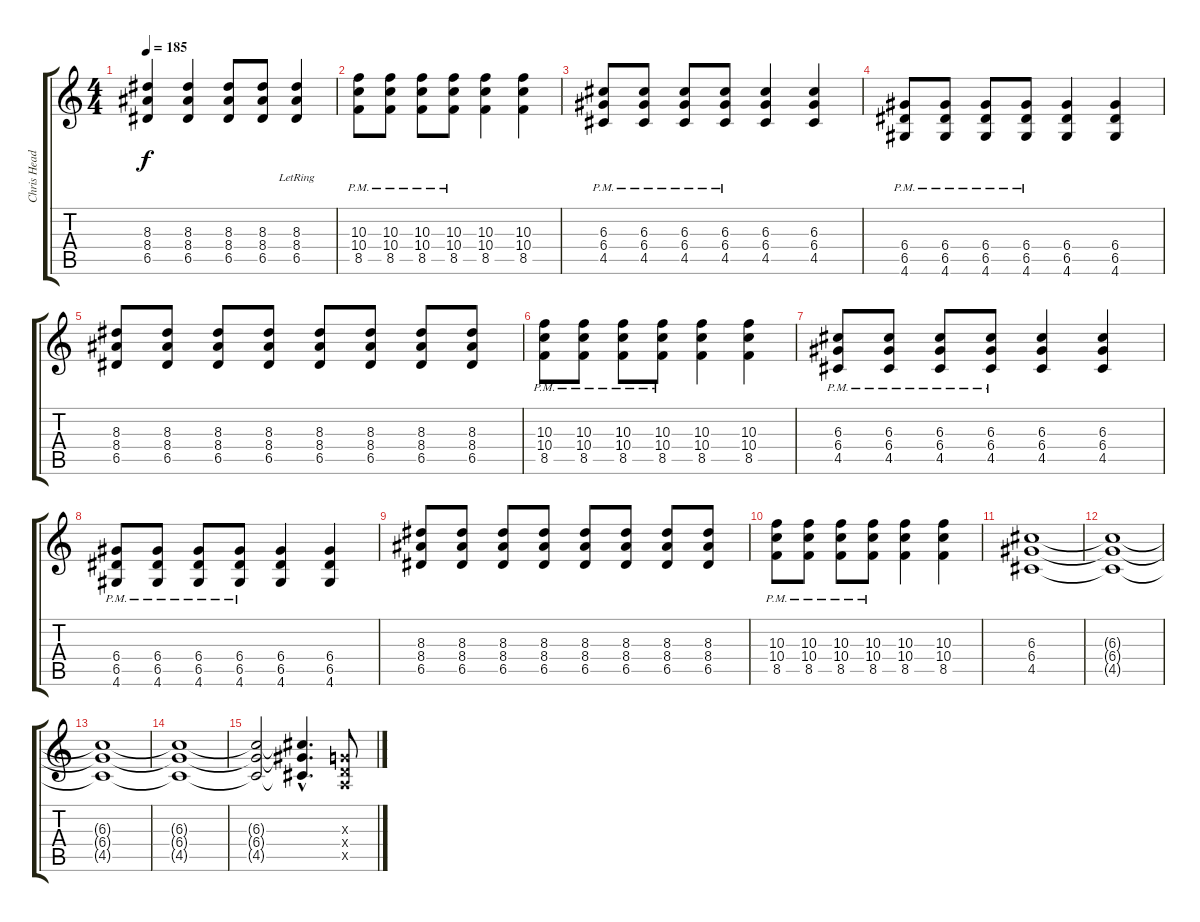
\track ("Chris Head" "Chris Head") {instrument distortionguitar}
\staff {score tabs}
\tuning (E4 B3 G3 D3 A2 E2) {hide}
\ts (4 4)
\tempo 185
\clef g2
\ks c
(8.3 8.4 6.5).4{dy f} (8.3 8.4 6.5).4 (8.3 8.4 6.5).8 (8.3 8.4 6.5).8 (8.3 8.4{lr} 6.5{lr}).4 |
(10.3{pm} 10.4{pm} 8.5{pm}).8 (10.3{pm} 10.4{pm} 8.5{pm}).8 (10.3{pm} 10.4{pm} 8.5{pm}).8 (10.3{pm} 10.4{pm} 8.5{pm}).8 (10.3 10.4 8.5).4 (10.3 10.4 8.5).4 |
(6.3{pm} 6.4{pm} 4.5{pm}).8 (6.3{pm} 6.4{pm} 4.5{pm}).8 (6.3{pm} 6.4{pm} 4.5{pm}).8 (6.3{pm} 6.4{pm} 4.5{pm}).8 (6.3 6.4 4.5).4 (6.3 6.4 4.5).4 |
(6.4{pm} 6.5{pm} 4.6{pm}).8 (6.4{pm} 6.5{pm} 4.6{pm}).8 (6.4{pm} 6.5{pm} 4.6{pm}).8 (6.4{pm} 6.5{pm} 4.6{pm}).8 (6.4 6.5 4.6).4 (6.4 6.5 4.6).4 |
(8.3 8.4 6.5).8 (8.3 8.4 6.5).8 (8.3 8.4 6.5).8 (8.3 8.4 6.5).8 (8.3 8.4 6.5).8 (8.3 8.4 6.5).8 (8.3 8.4 6.5).8 (8.3 8.4 6.5).8 |
(10.3{pm} 10.4{pm} 8.5{pm}).8 (10.3{pm} 10.4{pm} 8.5{pm}).8 (10.3{pm} 10.4{pm} 8.5{pm}).8 (10.3{pm} 10.4{pm} 8.5{pm}).8 (10.3 10.4 8.5).4 (10.3 10.4 8.5).4 |
(6.3{pm} 6.4{pm} 4.5{pm}).8 (6.3{pm} 6.4{pm} 4.5{pm}).8 (6.3{pm} 6.4{pm} 4.5{pm}).8 (6.3{pm} 6.4{pm} 4.5{pm}).8 (6.3 6.4 4.5).4 (6.3 6.4 4.5).4 |
(6.4{pm} 6.5{pm} 4.6{pm}).8 (6.4{pm} 6.5{pm} 4.6{pm}).8 (6.4{pm} 6.5{pm} 4.6{pm}).8 (6.4{pm} 6.5{pm} 4.6{pm}).8 (6.4 6.5 4.6).4 (6.4 6.5 4.6).4 |
(8.3 8.4 6.5).8 (8.3 8.4 6.5).8 (8.3 8.4 6.5).8 (8.3 8.4 6.5).8 (8.3 8.4 6.5).8 (8.3 8.4 6.5).8 (8.3 8.4 6.5).8 (8.3 8.4 6.5).8 |
(10.3{pm} 10.4{pm} 8.5{pm}).8 (10.3{pm} 10.4{pm} 8.5{pm}).8 (10.3{pm} 10.4{pm} 8.5{pm}).8 (10.3{pm} 10.4{pm} 8.5{pm}).8 (10.3 10.4 8.5).4 (10.3 10.4 8.5).4 |
(6.3 6.4 4.5).1 |
(6.3{t} 6.4{t} 4.5{t}).1 |
(6.3{t} 6.4{t} 4.5{t}).1{volume 10} |
(6.3{t} 6.4{t} 4.5{t}).1 |
(6.3{t} 6.4{t} 4.5{t}).2 (6.3{hac t} 6.4{hac t} 4.5{hac t}).4{d} (0.3{x} 0.4{x} 0.5{x}).8
